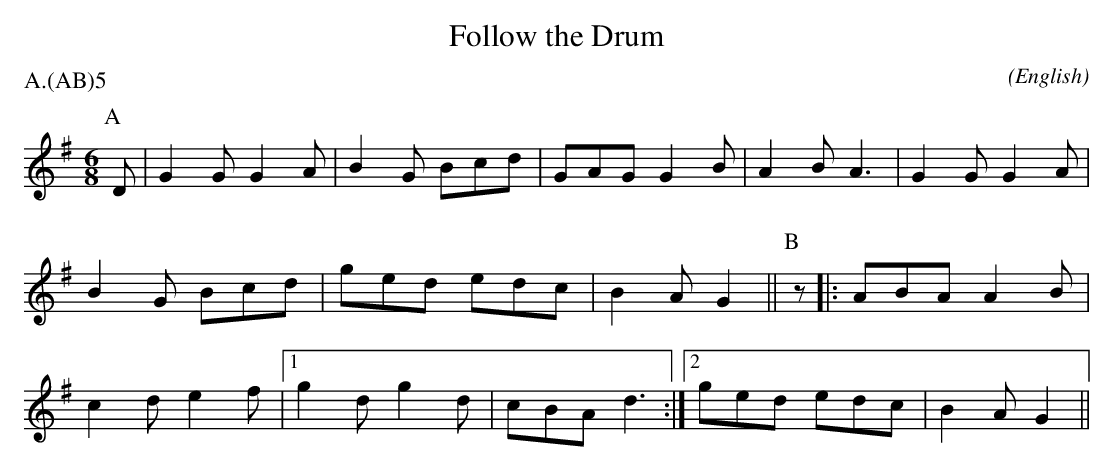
X:1
T:Follow the Drum
M:6/8
C:
O:English
P:A.(AB)5
L:1/8
K:G
P:A
D|G2 G G2 A|B2 G Bcd|GAG  G2 B|A2 B A3|\
G2 G G2 A|B2 G Bcd|ged  edc|B2 A G2||\
P:B
z|:ABA  A2 B|c2 d e2 f|1 g2 d g2 d|cBA  d3:|2 ged edc|B2 A G2||
